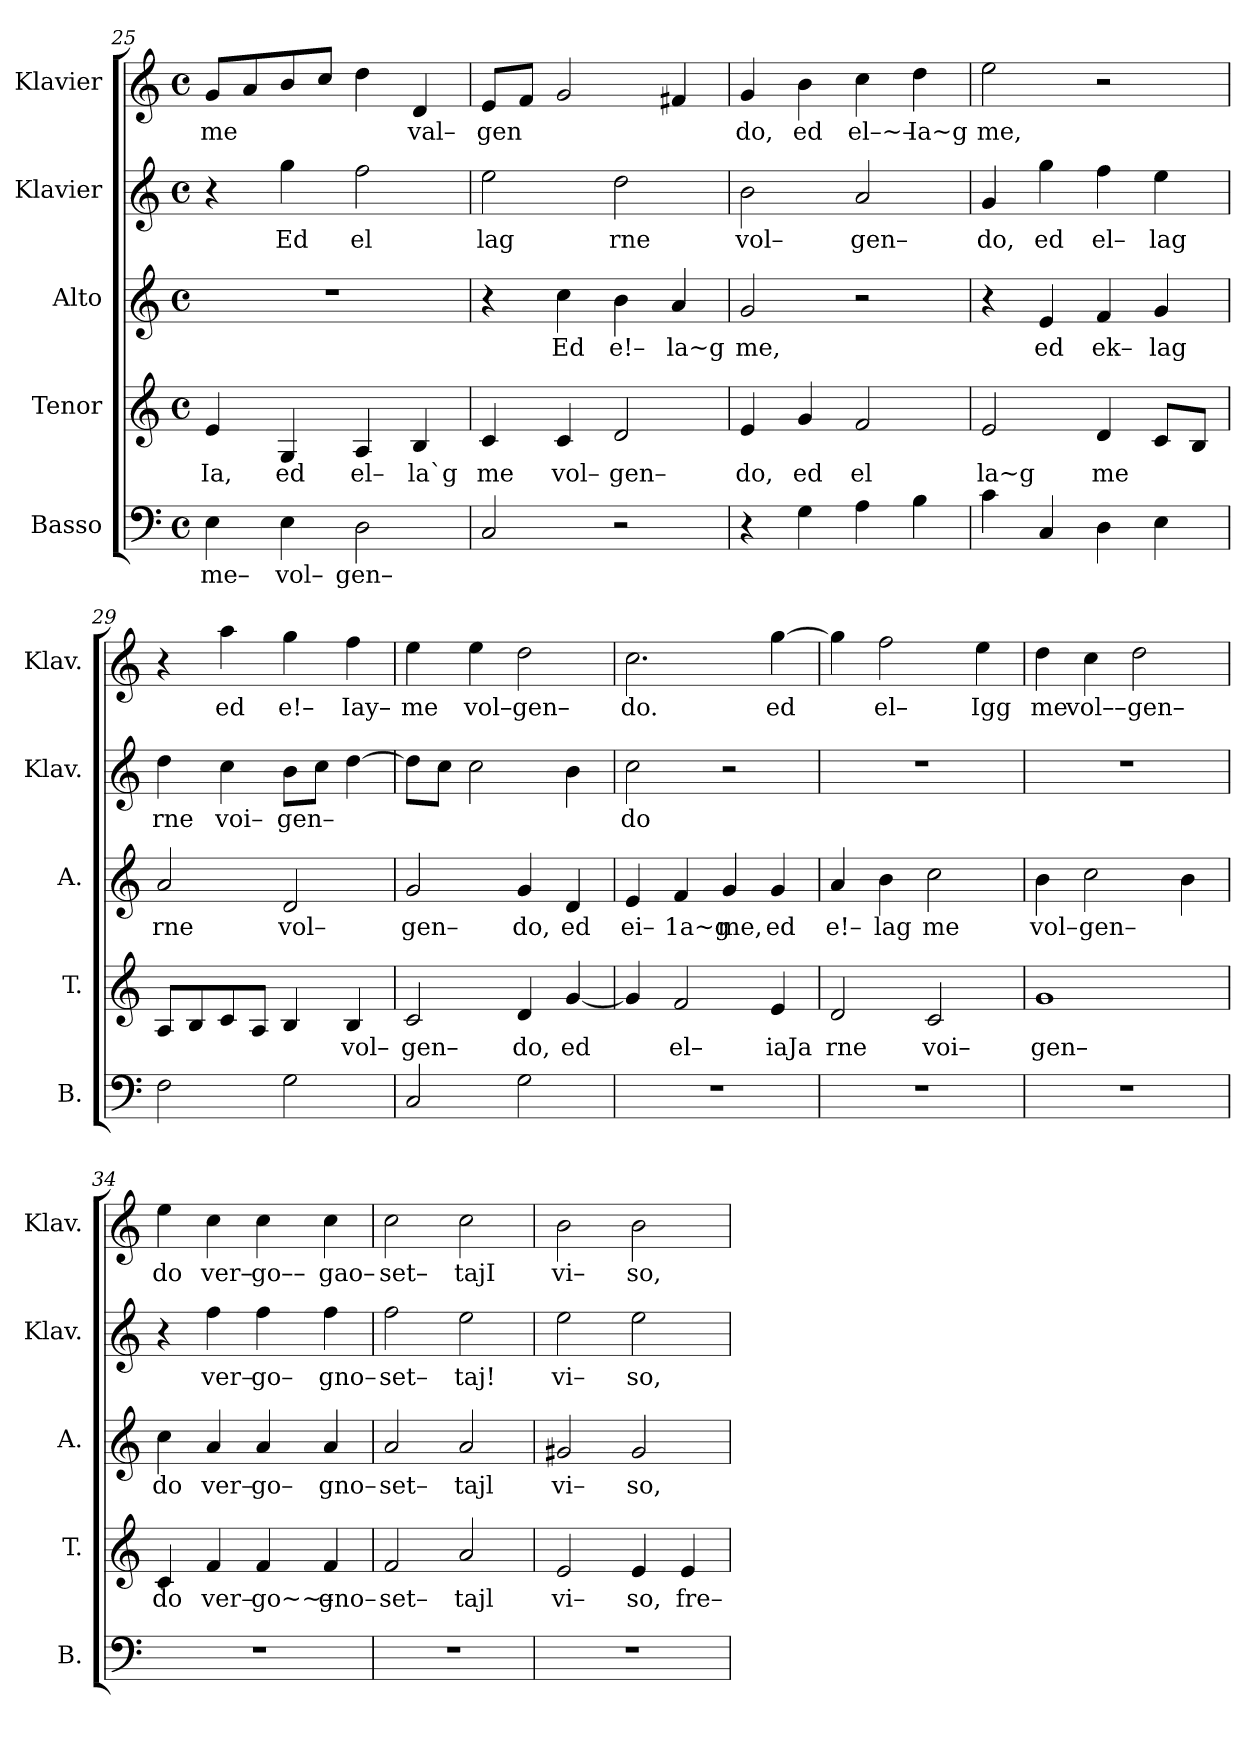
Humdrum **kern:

**kern	**text	**kern	**text	**kern	**text	**kern	**text	**kern	**text
*part5	*part5	*part4	*part4	*part3	*part3	*part2	*part2	*part1	*part1
*staff5	*staff5	*staff4	*staff4	*staff3	*staff3	*staff2	*staff2	*staff1	*staff1
*I"Basso	*	*I"Tenor	*	*I"Alto	*	*I"Klavier	*	*I"Klavier	*
*I'B.	*	*I'T.	*	*I'A.	*	*I'Klav.	*	*I'Klav.	*
*clefF4	*	*clefG2	*	*clefG2	*	*clefG2	*	*clefG2	*
*k[]	*	*k[]	*	*k[]	*	*k[]	*	*k[]	*
*M4/4	*	*M4/4	*	*M4/4	*	*M4/4	*	*M4/4	*
*met(c)	*	*met(c)	*	*met(c)	*	*met(c)	*	*met(c)	*
=25	=25	=25	=25	=25	=25	=25	=25	=25	=25
!	!LO:LY:b	!	!LO:LY:b	!	!	!	!	!	!LO:LY:b
4E\	me–	4e/	Ia,	1r	.	4r	.	8g/L	me
.	.	.	.	.	.	.	.	8a/	.
!	!LO:LY:b	!	!LO:LY:b	!	!	!	!LO:LY:b	!	!
4E\	vol–	4G/	ed	.	.	4gg\	Ed	8b/	.
.	.	.	.	.	.	.	.	8cc/J	.
!	!LO:LY:b	!	!LO:LY:b	!	!	!	!LO:LY:b	!	!
2D\	gen–	4A/	el–	.	.	2ff\	el	4dd\	.
!	!	!	!LO:LY:b	!	!	!	!	!	!LO:LY:b
.	.	4B/	la`g	.	.	.	.	4d/	val–
=26	=26	=26	=26	=26	=26	=26	=26	=26	=26
!	!	!	!LO:LY:b	!	!	!	!LO:LY:b	!	!LO:LY:b
2C/	.	4c/	me	4r	.	2ee\	lag	8e/L	gen
.	.	.	.	.	.	.	.	8f/J	.
!	!	!	!LO:LY:b	!	!LO:LY:b	!	!	!	!
.	.	4c/	vol–	4cc\	Ed	.	.	2g/	.
!	!	!	!LO:LY:b	!	!LO:LY:b	!	!LO:LY:b	!	!
2r	.	2d/	gen–	4b\	e!–	2dd\	rne	.	.
!	!	!	!	!	!LO:LY:b	!	!	!	!
.	.	.	.	4a/	la~g	.	.	4f#X/	.
=27	=27	=27	=27	=27	=27	=27	=27	=27	=27
!	!	!	!LO:LY:b	!	!LO:LY:b	!	!LO:LY:b	!	!LO:LY:b
4r	.	4e/	do,	2g/	me,	2b\	vol–	4g/	do,
!	!	!	!LO:LY:b	!	!	!	!	!	!LO:LY:b
4G\	.	4g/	ed	.	.	.	.	4b\	ed
!	!	!	!LO:LY:b	!	!	!	!LO:LY:b	!	!LO:LY:b
4A\	.	2f/	el	2r	.	2a/	gen–	4cc\	el–~–
!	!	!	!	!	!	!	!	!	!LO:LY:b
4B\	.	.	.	.	.	.	.	4dd\	Ia~g
=28	=28	=28	=28	=28	=28	=28	=28	=28	=28
!	!	!	!LO:LY:b	!	!	!	!LO:LY:b	!	!LO:LY:b
4c\	.	2e/	la~g	4r	.	4g/	do,	2ee\	me,
!	!	!	!	!	!LO:LY:b	!	!LO:LY:b	!	!
4C/	.	.	.	4e/	ed	4gg\	ed	.	.
!	!	!	!LO:LY:b	!	!LO:LY:b	!	!LO:LY:b	!	!
4D\	.	4d/	me	4f/	ek–	4ff\	el–	2r	.
!	!	!	!	!	!LO:LY:b	!	!LO:LY:b	!	!
4E\	.	8c/L	.	4g/	lag	4ee\	lag	.	.
.	.	8B/J	.	.	.	.	.	.	.
=29	=29	=29	=29	=29	=29	=29	=29	=29	=29
!	!	!	!	!	!LO:LY:b	!	!LO:LY:b	!	!
2F\	.	8A/L	.	2a/	rne	4dd\	rne	4r	.
.	.	8B/	.	.	.	.	.	.	.
!	!	!	!	!	!	!	!LO:LY:b	!	!LO:LY:b
.	.	8c/	.	.	.	4cc\	voi–	4aa\	ed
.	.	8A/J	.	.	.	.	.	.	.
!	!	!	!	!	!LO:LY:b	!	!LO:LY:b	!	!LO:LY:b
2G\	.	4B/	.	2d/	vol–	8b\L	gen–	4gg\	e!–
.	.	.	.	.	.	8cc\J	.	.	.
!	!	!	!LO:LY:b	!	!	!	!	!	!LO:LY:b
.	.	4B/	vol–	.	.	[4dd\	.	4ff\	Iay–
=30	=30	=30	=30	=30	=30	=30	=30	=30	=30
!	!	!	!LO:LY:b	!	!LO:LY:b	!	!	!	!LO:LY:b
2C/	.	2c/	gen–	2g/	gen–	8dd\L]	.	4ee\	me
.	.	.	.	.	.	8cc\J	.	.	.
!	!	!	!	!	!	!	!	!	!LO:LY:b
.	.	.	.	.	.	2cc\	.	4ee\	vol–gen–
!	!	!	!LO:LY:b	!	!LO:LY:b	!	!	!	!
2G\	.	4d/	do,	4g/	do,	.	.	2dd\	.
!	!	!	!LO:LY:b	!	!LO:LY:b	!	!	!	!
.	.	[4g/	ed	4d/	ed	4b\	.	.	.
=31	=31	=31	=31	=31	=31	=31	=31	=31	=31
!	!	!	!	!	!LO:LY:b	!	!LO:LY:b	!	!LO:LY:b
1r	.	4g/]	.	4e/	ei–	2cc\	do	2.cc\	do.
!	!	!	!LO:LY:b	!	!LO:LY:b	!	!	!	!
.	.	2f/	el–	4f/	1a~g	.	.	.	.
!	!	!	!	!	!LO:LY:b	!	!	!	!
.	.	.	.	4g/	me,	2r	.	.	.
!	!	!	!LO:LY:b	!	!LO:LY:b	!	!	!	!LO:LY:b
.	.	4e/	iaJa	4g/	ed	.	.	[4gg\	ed
=32	=32	=32	=32	=32	=32	=32	=32	=32	=32
!	!	!	!LO:LY:b	!	!LO:LY:b	!	!	!	!
1r	.	2d/	rne	4a/	e!–	1r	.	4gg\]	.
!	!	!	!	!	!LO:LY:b	!	!	!	!LO:LY:b
.	.	.	.	4b\	lag	.	.	2ff\	el–
!	!	!	!LO:LY:b	!	!LO:LY:b	!	!	!	!
.	.	2c/	voi–	2cc\	me	.	.	.	.
!	!	!	!	!	!	!	!	!	!LO:LY:b
.	.	.	.	.	.	.	.	4ee\	Igg
=33	=33	=33	=33	=33	=33	=33	=33	=33	=33
!	!	!	!LO:LY:b	!	!LO:LY:b	!	!	!	!LO:LY:b
1r	.	1g	gen–	4b\	vol–	1r	.	4dd\	me
!	!	!	!	!	!LO:LY:b	!	!	!	!LO:LY:b
.	.	.	.	2cc\	gen–	.	.	4cc\	vol––
!	!	!	!	!	!	!	!	!	!LO:LY:b
.	.	.	.	.	.	.	.	2dd\	gen–
.	.	.	.	4b\	.	.	.	.	.
=34	=34	=34	=34	=34	=34	=34	=34	=34	=34
!	!	!	!LO:LY:b	!	!LO:LY:b	!	!	!	!LO:LY:b
1r	.	4c/	do	4cc\	do	4r	.	4ee\	do
!	!	!	!LO:LY:b	!	!LO:LY:b	!	!LO:LY:b	!	!LO:LY:b
.	.	4f/	ver–	4a/	ver–	4ff\	ver–	4cc\	ver–
!	!	!	!LO:LY:b	!	!LO:LY:b	!	!LO:LY:b	!	!LO:LY:b
.	.	4f/	go~~–	4a/	go–	4ff\	go–	4cc\	go––
!	!	!	!LO:LY:b	!	!LO:LY:b	!	!LO:LY:b	!	!LO:LY:b
.	.	4f/	gno–	4a/	gno–	4ff\	gno–	4cc\	gao–
=35	=35	=35	=35	=35	=35	=35	=35	=35	=35
!	!	!	!LO:LY:b	!	!LO:LY:b	!	!LO:LY:b	!	!LO:LY:b
1r	.	2f/	set–	2a/	set–	2ff\	set–	2cc\	set–
!	!	!	!LO:LY:b	!	!LO:LY:b	!	!LO:LY:b	!	!LO:LY:b
.	.	2a/	tajl	2a/	tajl	2ee\	taj!	2cc\	tajI
=36	=36	=36	=36	=36	=36	=36	=36	=36	=36
!	!	!	!LO:LY:b	!	!LO:LY:b	!	!LO:LY:b	!	!LO:LY:b
1r	.	2e/	vi–	2g#X/	vi–	2ee\	vi–	2b\	vi–
!	!	!	!LO:LY:b	!	!LO:LY:b	!	!LO:LY:b	!	!LO:LY:b
.	.	4e/	so,	2g#/	so,	2ee\	so,	2b\	so,
!	!	!	!LO:LY:b	!	!	!	!	!	!
.	.	4e/	fre–	.	.	.	.	.	.
=	=	=	=	=	=	=	=	=	=
*-	*-	*-	*-	*-	*-	*-	*-	*-	*-
